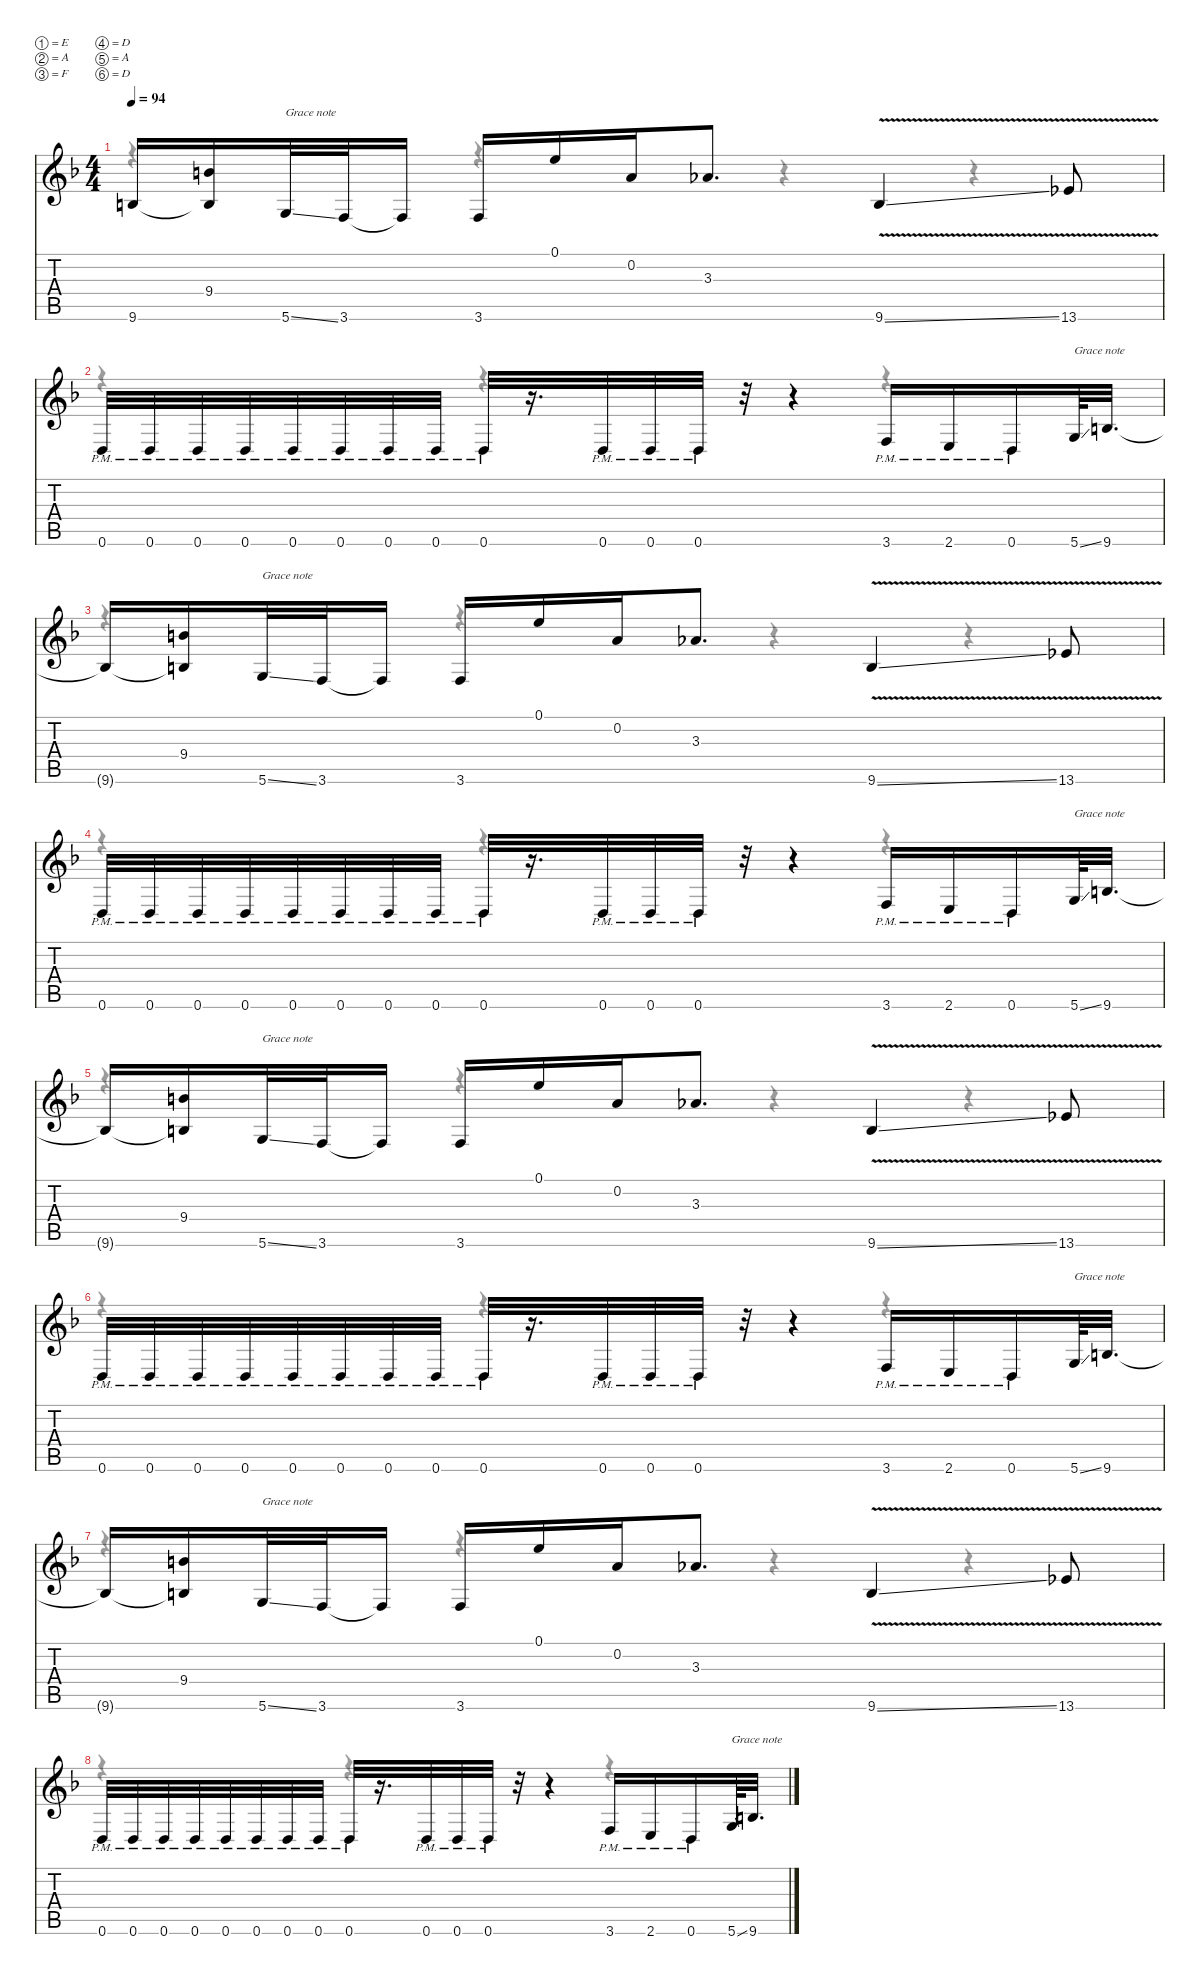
\defaultSystemsLayout 4
\hideDynamics
\bracketExtendMode nobrackets
\singleTrackTrackNamePolicy hidden
\multiTrackTrackNamePolicy hidden
\otherSystemsTrackNameOrientation horizontal
\track ("P. Lindgren" "dist.guit.") {instrument distortionguitar}
\staff {score tabs}
\tuning (E4 A3 F3 D3 A2 D2)
\voice
\ts (4 4)
\tempo 94
\clef g2
\ks dminor
9.6{t acc forcenatural}.16{dy f beam Up} (9.4{acc forcenatural} 9.6{t acc forcenatural}).16{dy mf beam Up} 5.6{ss acc forcenatural}.32{txt "Grace note" dy f beam Up} 3.6{acc forcenatural}.32{beam Up} 3.6{t acc forcenatural}.16{beam Up} 3.6{acc forcenatural}.16{beam Up} 0.1{acc forcenatural}.16{beam Up} 0.2{acc forcenatural}.16{dy mf beam Up} 3.3{acc b}.8{d beam Up} 9.6{v ss acc forcenatural}.4{dy f beam Up} 13.6{v acc b}.8{beam Up} |
0.6{pm acc forcenatural}.32{dy ff beam Up} 0.6{pm acc forcenatural}.32{beam Up} 0.6{pm acc forcenatural}.32{beam Up} 0.6{pm acc forcenatural}.32{beam Up} 0.6{pm acc forcenatural}.32{beam Up} 0.6{pm acc forcenatural}.32{beam Up} 0.6{pm acc forcenatural}.32{beam Up} 0.6{pm acc forcenatural}.32{beam Up} 0.6{pm acc forcenatural}.32{beam Up} r.16{d beam Up} 0.6{pm acc forcenatural}.32{beam Up} 0.6{pm acc forcenatural}.32{beam Up} 0.6{pm acc forcenatural}.32{beam Up} r.32{beam Up} r.4{beam Up} 3.6{pm acc forcenatural}.16{beam Up} 2.6{pm acc forcenatural}.16{beam Up} 0.6{pm acc forcenatural}.16{beam Up} 5.6{ss acc forcenatural}.64{txt "Grace note" dy f beam Up} 9.6{acc forcenatural}.32{d beam Up} |
9.6{t acc forcenatural}.16{beam Up} (9.4{acc forcenatural} 9.6{t acc forcenatural}).16{dy mf beam Up} 5.6{ss acc forcenatural}.32{txt "Grace note" dy f beam Up} 3.6{acc forcenatural}.32{beam Up} 3.6{t acc forcenatural}.16{beam Up} 3.6{acc forcenatural}.16{beam Up} 0.1{acc forcenatural}.16{beam Up} 0.2{acc forcenatural}.16{dy mf beam Up} 3.3{acc b}.8{d beam Up} 9.6{v ss acc forcenatural}.4{dy f beam Up} 13.6{v acc b}.8{beam Up} |
0.6{pm acc forcenatural}.32{dy ff beam Up} 0.6{pm acc forcenatural}.32{beam Up} 0.6{pm acc forcenatural}.32{beam Up} 0.6{pm acc forcenatural}.32{beam Up} 0.6{pm acc forcenatural}.32{beam Up} 0.6{pm acc forcenatural}.32{beam Up} 0.6{pm acc forcenatural}.32{beam Up} 0.6{pm acc forcenatural}.32{beam Up} 0.6{pm acc forcenatural}.32{beam Up} r.16{d beam Up} 0.6{pm acc forcenatural}.32{beam Up} 0.6{pm acc forcenatural}.32{beam Up} 0.6{pm acc forcenatural}.32{beam Up} r.32{beam Up} r.4{beam Up} 3.6{pm acc forcenatural}.16{beam Up} 2.6{pm acc forcenatural}.16{beam Up} 0.6{pm acc forcenatural}.16{beam Up} 5.6{ss acc forcenatural}.64{txt "Grace note" dy f beam Up} 9.6{acc forcenatural}.32{d beam Up} |
9.6{t acc forcenatural}.16{beam Up} (9.4{acc forcenatural} 9.6{t acc forcenatural}).16{dy mf beam Up} 5.6{ss acc forcenatural}.32{txt "Grace note" dy f beam Up} 3.6{acc forcenatural}.32{beam Up} 3.6{t acc forcenatural}.16{beam Up} 3.6{acc forcenatural}.16{beam Up} 0.1{acc forcenatural}.16{beam Up} 0.2{acc forcenatural}.16{dy mf beam Up} 3.3{acc b}.8{d beam Up} 9.6{v ss acc forcenatural}.4{dy f beam Up} 13.6{v acc b}.8{beam Up} |
0.6{pm acc forcenatural}.32{dy ff beam Up} 0.6{pm acc forcenatural}.32{beam Up} 0.6{pm acc forcenatural}.32{beam Up} 0.6{pm acc forcenatural}.32{beam Up} 0.6{pm acc forcenatural}.32{beam Up} 0.6{pm acc forcenatural}.32{beam Up} 0.6{pm acc forcenatural}.32{beam Up} 0.6{pm acc forcenatural}.32{beam Up} 0.6{pm acc forcenatural}.32{beam Up} r.16{d beam Up} 0.6{pm acc forcenatural}.32{beam Up} 0.6{pm acc forcenatural}.32{beam Up} 0.6{pm acc forcenatural}.32{beam Up} r.32{beam Up} r.4{beam Up} 3.6{pm acc forcenatural}.16{beam Up} 2.6{pm acc forcenatural}.16{beam Up} 0.6{pm acc forcenatural}.16{beam Up} 5.6{ss acc forcenatural}.64{txt "Grace note" dy f beam Up} 9.6{acc forcenatural}.32{d beam Up} |
9.6{t acc forcenatural}.16{beam Up} (9.4{acc forcenatural} 9.6{t acc forcenatural}).16{dy mf beam Up} 5.6{ss acc forcenatural}.32{txt "Grace note" dy f beam Up} 3.6{acc forcenatural}.32{beam Up} 3.6{t acc forcenatural}.16{beam Up} 3.6{acc forcenatural}.16{beam Up} 0.1{acc forcenatural}.16{beam Up} 0.2{acc forcenatural}.16{dy mf beam Up} 3.3{acc b}.8{d beam Up} 9.6{v ss acc forcenatural}.4{dy f beam Up} 13.6{v acc b}.8{beam Up} |
0.6{pm acc forcenatural}.32{dy ff beam Up} 0.6{pm acc forcenatural}.32{beam Up} 0.6{pm acc forcenatural}.32{beam Up} 0.6{pm acc forcenatural}.32{beam Up} 0.6{pm acc forcenatural}.32{beam Up} 0.6{pm acc forcenatural}.32{beam Up} 0.6{pm acc forcenatural}.32{beam Up} 0.6{pm acc forcenatural}.32{beam Up} 0.6{pm acc forcenatural}.32{beam Up} r.16{d beam Up} 0.6{pm acc forcenatural}.32{beam Up} 0.6{pm acc forcenatural}.32{beam Up} 0.6{pm acc forcenatural}.32{beam Up} r.32{beam Up} r.4{beam Up} 3.6{pm acc forcenatural}.16{beam Up} 2.6{pm acc forcenatural}.16{beam Up} 0.6{pm acc forcenatural}.16{beam Up} 5.6{ss acc forcenatural}.64{txt "Grace note" dy f beam Up} 9.6{acc forcenatural}.32{d beam Up}
\voice
\clef g2
\ottava regular
\simile none
\ks dminor
r.4{dy mf beam Down} r.4{beam Down} r.4{beam Down} r.4{beam Down} |
r.4{beam Down} r.4{beam Down} r.4{beam Down} r.4{beam Down} |
r.4{beam Down} r.4{beam Down} r.4{beam Down} r.4{beam Down} |
r.4{beam Down} r.4{beam Down} r.4{beam Down} r.4{beam Down} |
r.4{beam Down} r.4{beam Down} r.4{beam Down} r.4{beam Down} |
r.4{beam Down} r.4{beam Down} r.4{beam Down} r.4{beam Down} |
r.4{beam Down} r.4{beam Down} r.4{beam Down} r.4{beam Down} |
r.4{beam Down} r.4{beam Down} r.4{beam Down} r.4{beam Down}
